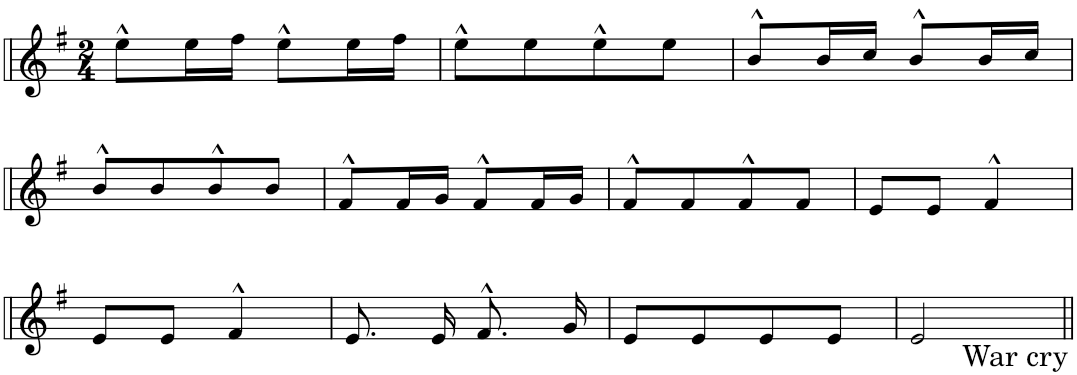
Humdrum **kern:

**kern
*part1
*staff1
*I"Voice
*I'Vo.
*clefG2
*k[f#]
*M2/4
=1
8ee^^\L
16ee\L
16ff#\JJ
8ee^^\L
16ee\L
16ff#\JJ
=2
8ee^^\L
8ee'~\
8ee^^\
8ee'~\J
=3
8b^^/L
16b/L
16cc/JJ
8b^^/L
16b/L
16cc/JJ
!!LO:LB:g=z
=4
8b^^/L
8b'~/
8b^^/
8b'~/J
=5
8f#^^/L
16f#/L
16g/JJ
8f#^^/L
16f#/L
16g/JJ
=6
8f#^^/L
8f#'~/
8f#^^/
8f#'~/J
=7
8e'~/L
8e'~/J
4f#^^/
!!LO:LB:g=z
=8
8e'~/L
8e'~/J
4f#^^/
=9
8.e'~/
16e'~/
8.f#^^/
16g'~/
=10
8e'~/L
8e'~/
8e'~/
8e'~/J
=11
!LO:TX:b:t=War cry
2e/
=||
*-
